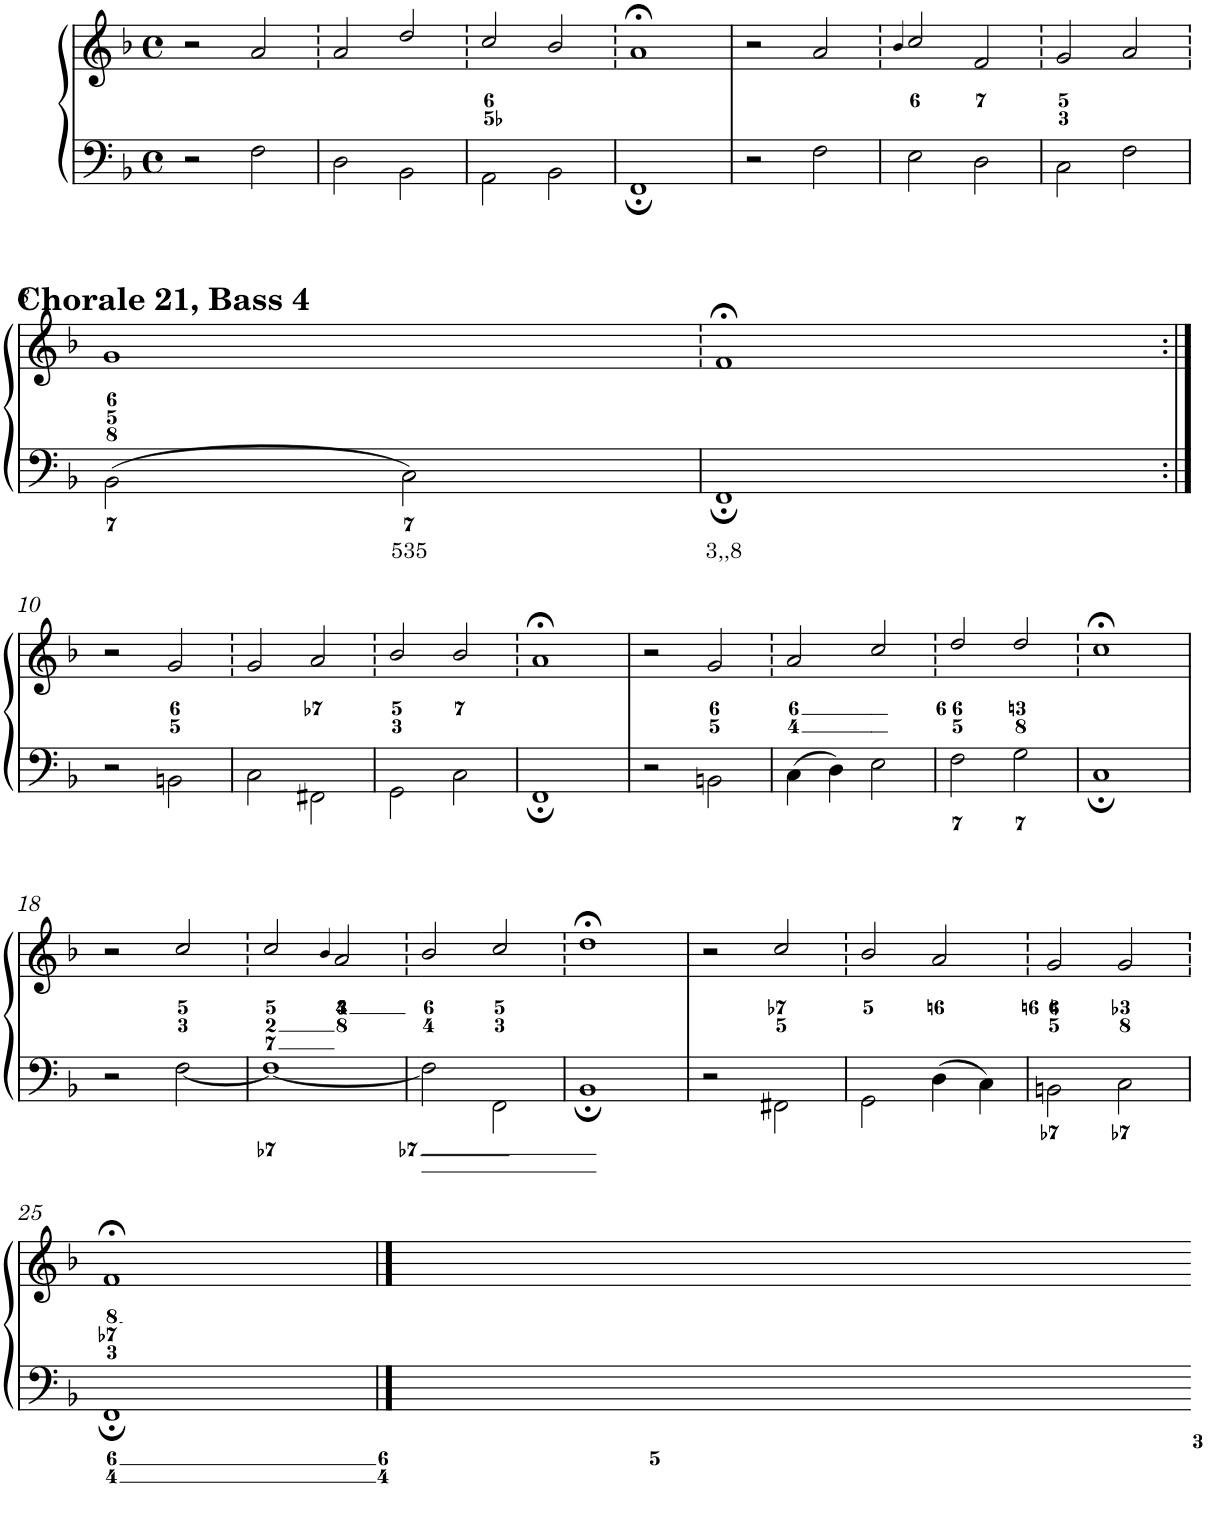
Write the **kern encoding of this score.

**kern	**text	**kern
*part1	*part1	*part1
*staff2	*staff2	*staff1
*I"Piano	*	*
*I'Pno.	*	*
*clefF4	*	*clefG2
*k[b-]	*	*k[b-]
*F:	*	*F:
*M4/4	*	*M4/4
*met(c)	*	*met(c)
=1	=1	=1
2r	.	2r
2F\	.	2a/
=2	=2	=2
2D\	.	2a/
2BB-\	.	2dd/
=3	=3	=3
2AA\	.	2cc/
2BB-\	.	2b-/
=4	=4	=4
1FF;	.	1a;<
=5	=5	=5
2r	.	2r
2F\	.	2a/
=6	=6	=6
.	.	4qb-/
2E\	.	2cc/
2D\	.	2f/
=7	=7	=7
2C\	.	2g/
2F\	.	2a/
!!LO:LB:g=z
=8	=8	=8
2BB-\	.	1g
!	!LO:LY:b	!
2C\	535	.
=9	=9	=9
!	!LO:LY:b	!
1FF;	3,,8	1f;<
!!LO:LB:g=z
=10:|!	=10:|!	=10:|!
2r	.	2r
2BBn\	.	2g/
=11	=11	=11
2C\	.	2g/
2FF#X\	.	2a/
=12	=12	=12
2GG\	.	2b-/
2C\	.	2b-/
=13	=13	=13
1FF;	.	1a;<
=14	=14	=14
2r	.	2r
2BBn\	.	2g/
=15	=15	=15
4C\	.	2a/
4D\	.	.
2E\	.	2cc/
=16	=16	=16
2F\	.	2dd/
2G\	.	2dd/
=17	=17	=17
1C;	.	1cc;<
!!LO:LB:g=z
=18	=18	=18
2r	.	2r
[<2F\	.	2cc/
=19	=19	=19
1F_	.	2cc/
.	.	4qb-/
.	.	2a/
=20	=20	=20
2F\]	.	2b-/
2FF\	.	2cc/
=21	=21	=21
1BB-;	.	1dd;<
=22	=22	=22
2r	.	2r
2FF#X\	.	2cc/
=23	=23	=23
2GG\	.	2b-/
4D\	.	2a/
4C\	.	.
=24	=24	=24
2BBn\	.	2g/
2C\	.	2g/
!!LO:LB:g=z
=25	=25	=25
1FF;	.	1f;<
==	==	==
*-	*-	*-
